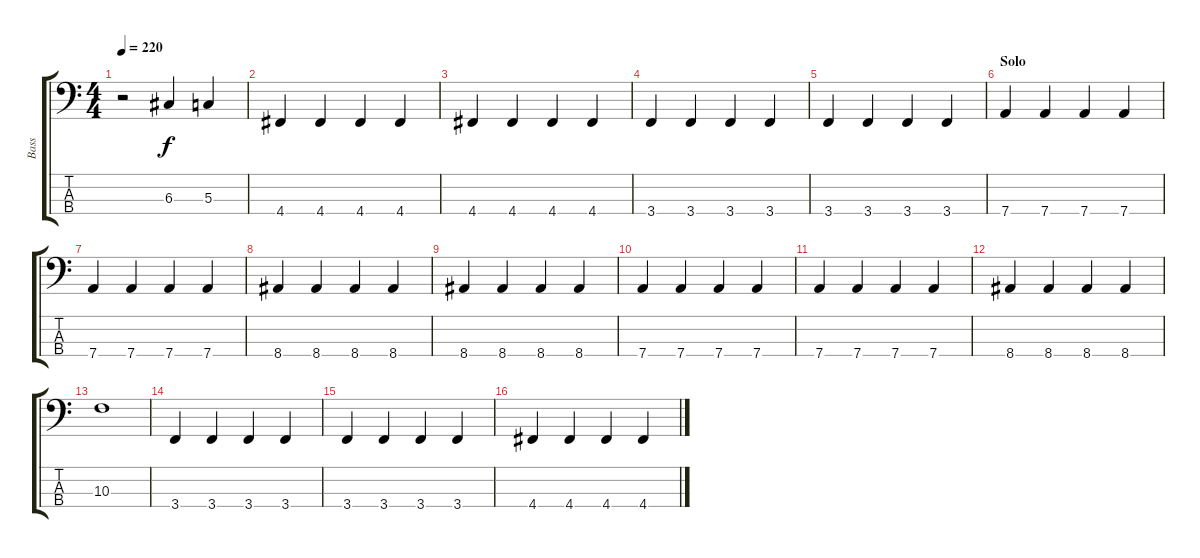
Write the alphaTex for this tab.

\track ("Bass" "Bass") {instrument electricbassfinger}
\staff {score tabs}
\tuning (F2 C2 G1 D1) {hide}
\ts (4 4)
\tempo 220
\clef f4
\ks c
r.2{dy f} 6.3.4 5.3.4 |
4.4.4 4.4.4 4.4.4 4.4.4 |
4.4.4 4.4.4 4.4.4 4.4.4 |
3.4.4 3.4.4 3.4.4 3.4.4 |
3.4.4 3.4.4 3.4.4 3.4.4 |
\section ("" "Solo")
7.4.4 7.4.4 7.4.4 7.4.4 |
7.4.4 7.4.4 7.4.4 7.4.4 |
8.4.4 8.4.4 8.4.4 8.4.4 |
8.4.4 8.4.4 8.4.4 8.4.4 |
7.4.4 7.4.4 7.4.4 7.4.4 |
7.4.4 7.4.4 7.4.4 7.4.4 |
8.4.4 8.4.4 8.4.4 8.4.4 |
10.3.1 |
3.4.4 3.4.4 3.4.4 3.4.4 |
3.4.4 3.4.4 3.4.4 3.4.4 |
4.4.4 4.4.4 4.4.4 4.4.4
